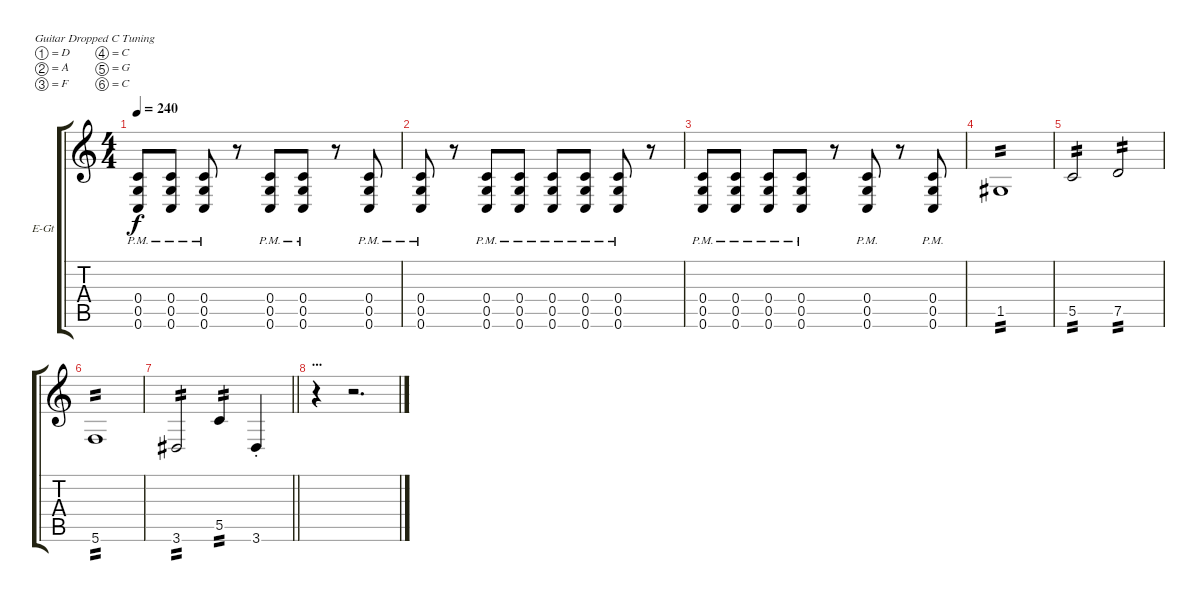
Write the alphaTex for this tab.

\bracketExtendMode groupsimilarinstruments
\firstSystemTrackNameOrientation horizontal
\otherSystemsTrackNameOrientation horizontal
\track ("Earnie" "E-Gt") {instrument overdrivenguitar}
\staff {score tabs}
\tuning (D4 A3 F3 C3 G2 C2)
\ts (4 4)
\tempo 240
\clef g2
\ks c
(0.4{pm} 0.5{pm} 0.6{pm}).8{dy f} (0.4{pm} 0.5{pm} 0.6{pm}).8 (0.4{pm} 0.5{pm} 0.6{pm}).8 r.8 (0.4{pm} 0.5{pm} 0.6{pm}).8 (0.4{pm} 0.5{pm} 0.6{pm}).8 r.8 (0.4{pm} 0.5{pm} 0.6{pm}).8 |
(0.4{pm} 0.5{pm} 0.6{pm}).8 r.8 (0.4{pm} 0.5{pm} 0.6{pm}).8 (0.4{pm} 0.5{pm} 0.6{pm}).8 (0.4{pm} 0.5{pm} 0.6{pm}).8 (0.4{pm} 0.5{pm} 0.6{pm}).8 (0.4{pm} 0.5{pm} 0.6{pm}).8 r.8 |
(0.4{pm} 0.5{pm} 0.6{pm}).8 (0.4{pm} 0.5{pm} 0.6{pm}).8 (0.4{pm} 0.5{pm} 0.6{pm}).8 (0.4{pm} 0.5{pm} 0.6{pm}).8 r.8 (0.4{pm} 0.5{pm} 0.6{pm}).8 r.8 (0.4{pm} 0.5{pm} 0.6{pm}).8 |
1.5.1{tp 2} |
5.5.2{tp 2} 7.5.2{tp 2} |
5.6.1{tp 2} |
\barLineRight lightlight
3.6.2{tp 2} 5.5.4{tp 2} 3.6{st}.4 |
\section ("" "...")
r.4 r.2{d}
